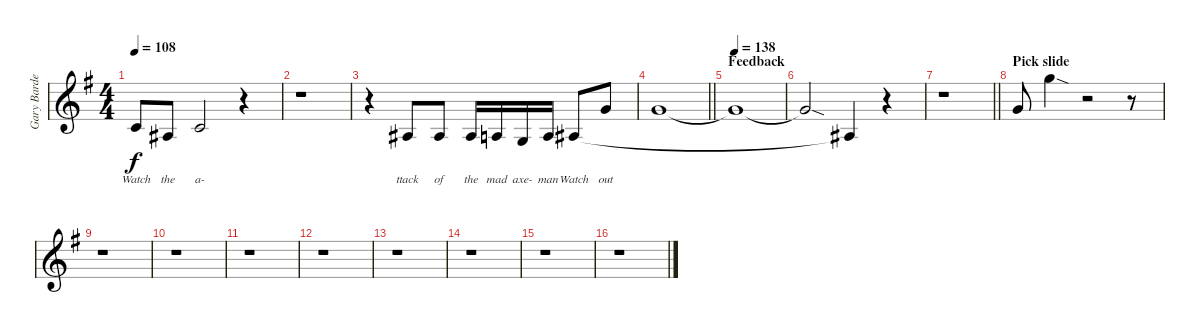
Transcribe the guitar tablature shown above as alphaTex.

\track ("Gary Barden Vocals" "Gary Barde") {instrument lead5charang}
\staff {score}
\tuning (E4 B3 G3 D3 A2 E2) {hide}
\ts (4 4)
\tempo 108
\clef g2
\ks g
5.3{be (custom 0 0 10 4 20 4 30 0 60 0)}.8{lyrics (0 "Watch") lyrics (1 "") lyrics (2 "") lyrics (3 "") lyrics (4 "") dy f} 3.3.8{lyrics (0 "the") lyrics (1 "") lyrics (2 "") lyrics (3 "") lyrics (4 "")} 5.3.2{lyrics (0 "a-") lyrics (1 "") lyrics (2 "") lyrics (3 "") lyrics (4 "")} r.4 |
r.1 |
r.4 3.3.8{lyrics (0 "ttack") lyrics (1 "") lyrics (2 "") lyrics (3 "") lyrics (4 "")} 3.3.8{lyrics (0 "of") lyrics (1 "") lyrics (2 "") lyrics (3 "") lyrics (4 "")} 3.3.16{lyrics (0 "the") lyrics (1 "") lyrics (2 "") lyrics (3 "") lyrics (4 "")} 2.3.16{lyrics (0 "mad") lyrics (1 "") lyrics (2 "") lyrics (3 "") lyrics (4 "")} 5.4.16{lyrics (0 "axe-") lyrics (1 "") lyrics (2 "") lyrics (3 "") lyrics (4 "")} 2.3.16{lyrics (0 "man") lyrics (1 "") lyrics (2 "") lyrics (3 "") lyrics (4 "")} 3.3.8{lyrics (0 "Watch") lyrics (1 "") lyrics (2 "") lyrics (3 "") lyrics (4 "")} 3.1.8{lyrics (0 "out") lyrics (1 "") lyrics (2 "") lyrics (3 "") lyrics (4 "")} |
\barLineRight lightlight
3.1.1 |
\section ("" "Feedback")
\tempo 138
3.1{t}.1 |
3.1{sod t}.2 3.3{t}.4 r.4 |
\barLineRight lightlight
r.1 |
\section ("" "Pick slide")
3.1.8 15.1{sod}.4 r.2 r.8 |
r.1 |
r.1 |
r.1 |
r.1 |
r.1 |
r.1 |
r.1 |
r.1
